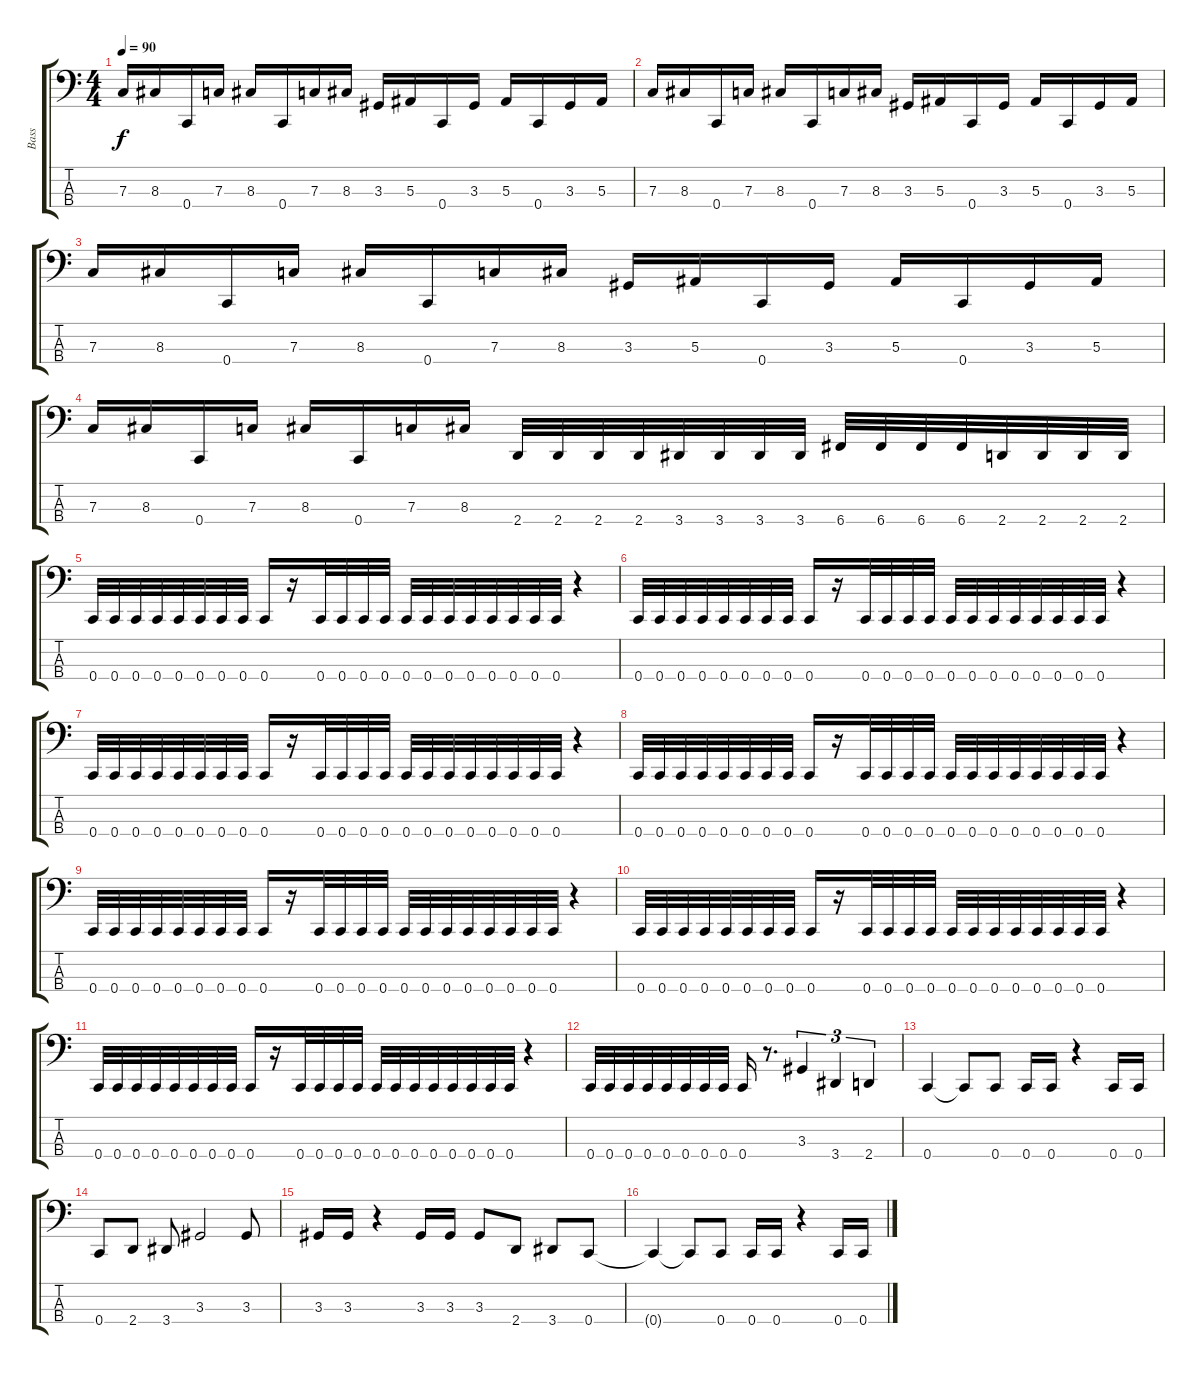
\track ("Bass" "Bass") {instrument electricbasspick}
\staff {score tabs}
\tuning (Eb2 Bb1 F1 C1) {hide}
\ts (4 4)
\tempo 90
\clef f4
\ks c
7.3.16{dy f} 8.3.16 0.4.16 7.3.16 8.3.16 0.4.16 7.3.16 8.3.16 3.3.16 5.3.16 0.4.16 3.3.16 5.3.16 0.4.16 3.3.16 5.3.16 |
7.3.16 8.3.16 0.4.16 7.3.16 8.3.16 0.4.16 7.3.16 8.3.16 3.3.16 5.3.16 0.4.16 3.3.16 5.3.16 0.4.16 3.3.16 5.3.16 |
7.3.16 8.3.16 0.4.16 7.3.16 8.3.16 0.4.16 7.3.16 8.3.16 3.3.16 5.3.16 0.4.16 3.3.16 5.3.16 0.4.16 3.3.16 5.3.16 |
7.3.16 8.3.16 0.4.16 7.3.16 8.3.16 0.4.16 7.3.16 8.3.16 2.4.32 2.4.32 2.4.32 2.4.32 3.4.32 3.4.32 3.4.32 3.4.32 6.4.32 6.4.32 6.4.32 6.4.32 2.4.32 2.4.32 2.4.32 2.4.32 |
0.4.32 0.4.32 0.4.32 0.4.32 0.4.32 0.4.32 0.4.32 0.4.32 0.4.16 r.16 0.4.32 0.4.32 0.4.32 0.4.32 0.4.32 0.4.32 0.4.32 0.4.32 0.4.32 0.4.32 0.4.32 0.4.32 r.4 |
0.4.32 0.4.32 0.4.32 0.4.32 0.4.32 0.4.32 0.4.32 0.4.32 0.4.16 r.16 0.4.32 0.4.32 0.4.32 0.4.32 0.4.32 0.4.32 0.4.32 0.4.32 0.4.32 0.4.32 0.4.32 0.4.32 r.4 |
0.4.32 0.4.32 0.4.32 0.4.32 0.4.32 0.4.32 0.4.32 0.4.32 0.4.16 r.16 0.4.32 0.4.32 0.4.32 0.4.32 0.4.32 0.4.32 0.4.32 0.4.32 0.4.32 0.4.32 0.4.32 0.4.32 r.4 |
0.4.32 0.4.32 0.4.32 0.4.32 0.4.32 0.4.32 0.4.32 0.4.32 0.4.16 r.16 0.4.32 0.4.32 0.4.32 0.4.32 0.4.32 0.4.32 0.4.32 0.4.32 0.4.32 0.4.32 0.4.32 0.4.32 r.4 |
0.4.32 0.4.32 0.4.32 0.4.32 0.4.32 0.4.32 0.4.32 0.4.32 0.4.16 r.16 0.4.32 0.4.32 0.4.32 0.4.32 0.4.32 0.4.32 0.4.32 0.4.32 0.4.32 0.4.32 0.4.32 0.4.32 r.4 |
0.4.32 0.4.32 0.4.32 0.4.32 0.4.32 0.4.32 0.4.32 0.4.32 0.4.16 r.16 0.4.32 0.4.32 0.4.32 0.4.32 0.4.32 0.4.32 0.4.32 0.4.32 0.4.32 0.4.32 0.4.32 0.4.32 r.4 |
0.4.32 0.4.32 0.4.32 0.4.32 0.4.32 0.4.32 0.4.32 0.4.32 0.4.16 r.16 0.4.32 0.4.32 0.4.32 0.4.32 0.4.32 0.4.32 0.4.32 0.4.32 0.4.32 0.4.32 0.4.32 0.4.32 r.4 |
0.4.32 0.4.32 0.4.32 0.4.32 0.4.32 0.4.32 0.4.32 0.4.32 0.4.16 r.8{d} 3.3.4{tu (3 2)} 3.4.4{tu (3 2)} 2.4.4{tu (3 2)} |
0.4.4 0.4{t}.8 0.4.8 0.4.16 0.4.16 r.4 0.4.16 0.4.16 |
0.4.8 2.4.8 3.4.8 3.3.2 3.3.8 |
3.3.16 3.3.16 r.4 3.3.16 3.3.16 3.3.8 2.4.8 3.4.8 0.4.8 |
0.4{t}.4 0.4{t}.8 0.4.8 0.4.16 0.4.16 r.4 0.4.16 0.4.16
